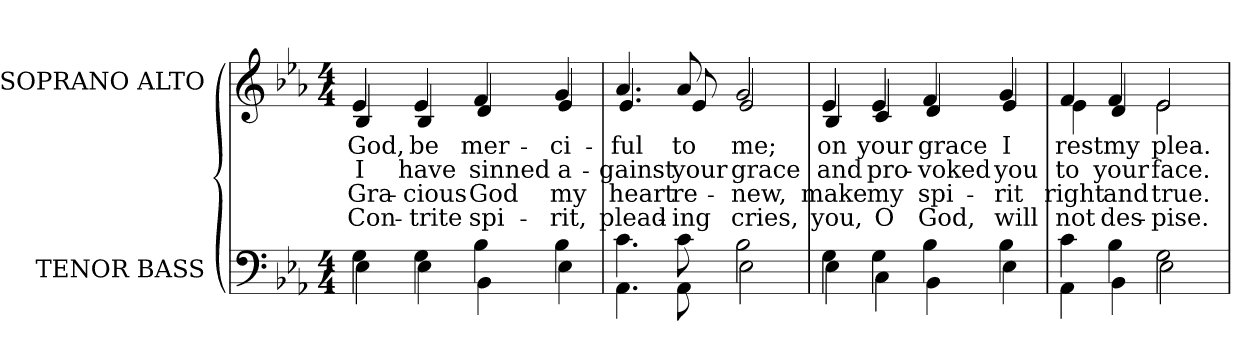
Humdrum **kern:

**kern	**kern	**text	**text	**text	**text
*part2	*part1	*part1	*part1	*part1	*part1
*staff2	*staff1	*staff1	*staff1	*staff1	*staff1
*I"TENOR BASS	*I"SOPRANO ALTO	*	*	*	*
*I'T. B.	*I'S. A.	*	*	*	*
!!LO:PB:g=z
*clefF4	*clefG2	*	*	*	*
*k[b-e-a-]	*k[b-e-a-]	*	*	*	*
*E-:	*E-:	*	*	*	*
*M4/4	*M4/4	*	*	*	*
=	=	=	=	=	=
*^	*	*	*	*	*
!	!	!LO:TX:b:cj:t=1	!	!	!	!
!	!	!LO:TX:b:cj:t=2	!	!	!	!
!	!	!LO:TX:b:cj:t=3	!	!	!	!
!	!	!LO:TX:b:cj:t=4	!	!	!	!
!	!	!	!LO:LY:b:color=#000000	!LO:LY:b:color=#000000	!LO:LY:b:color=#000000	!LO:LY:b:color=#000000
*	*	*^	*	*	*	*
4Gi\	4E-i\	4e-i/	4B-i/	God,	I	Gra-	Con-
!	!	!	!	!LO:LY:b:color=#000000	!LO:LY:b:color=#000000	!LO:LY:b:color=#000000	!LO:LY:b:color=#000000
4Gi\	4E-i\	4e-i/	4B-i/	be	have	-cious	-trite
!	!	!	!	!LO:LY:b:color=#000000	!LO:LY:b:color=#000000	!LO:LY:b:color=#000000	!LO:LY:b:color=#000000
4B-i\	4BB-i\	4fi/	4di/	mer-	sinned	God	spi-
!	!	!	!	!LO:LY:b:color=#000000	!LO:LY:b:color=#000000	!LO:LY:b:color=#000000	!LO:LY:b:color=#000000
4B-i\	4E-i\	4gi/	4e-i/	-ci-	a-	my	-rit,
=1	=1	=1	=1	=1	=1	=1	=1
!	!	!	!	!LO:LY:b:color=#000000	!LO:LY:b:color=#000000	!LO:LY:b:color=#000000	!LO:LY:b:color=#000000
4.ci\	4.AA-i\	4.a-i/	4.e-i/	-ful	-gainst	heart	plead-
!	!	!	!	!LO:LY:b:color=#000000	!LO:LY:b:color=#000000	!LO:LY:b:color=#000000	!LO:LY:b:color=#000000
8ci\	8AA-i\	8a-i/	8e-i/	to	your	re-	-ing
!	!	!	!	!LO:LY:b:color=#000000	!LO:LY:b:color=#000000	!LO:LY:b:color=#000000	!LO:LY:b:color=#000000
2B-i\	2E-i\	2gi/	2e-i/	me;	grace	-new,	cries,
=2	=2	=2	=2	=2	=2	=2	=2
!	!	!	!	!LO:LY:b:color=#000000	!LO:LY:b:color=#000000	!LO:LY:b:color=#000000	!LO:LY:b:color=#000000
4Gi\	4E-i\	4e-i/	4B-i/	on	and	make	you,
!	!	!	!	!LO:LY:b:color=#000000	!LO:LY:b:color=#000000	!LO:LY:b:color=#000000	!LO:LY:b:color=#000000
4Gi\	4Ci\	4e-i/	4ci/	your	pro-	my	O
!	!	!	!	!LO:LY:b:color=#000000	!LO:LY:b:color=#000000	!LO:LY:b:color=#000000	!LO:LY:b:color=#000000
4B-i\	4BB-i\	4fi/	4di/	grace	-voked	spi-	God,
!	!	!	!	!LO:LY:b:color=#000000	!LO:LY:b:color=#000000	!LO:LY:b:color=#000000	!LO:LY:b:color=#000000
4B-i\	4E-i\	4gi/	4e-i/	I	you	-rit	will
=3	=3	=3	=3	=3	=3	=3	=3
!	!	!	!	!LO:LY:b:color=#000000	!LO:LY:b:color=#000000	!LO:LY:b:color=#000000	!LO:LY:b:color=#000000
4ci\	4AA-i\	4fi/	4e-i\	rest	to	right	not
!	!	!	!	!LO:LY:b:color=#000000	!LO:LY:b:color=#000000	!LO:LY:b:color=#000000	!LO:LY:b:color=#000000
4B-i\	4BB-i\	4fi/	4di/	my	your	and	des-
!	!	!	!	!LO:LY:b:color=#000000	!LO:LY:b:color=#000000	!LO:LY:b:color=#000000	!LO:LY:b:color=#000000
2Gi\	2E-i\	2e-i/	2e-i\	plea.	face.	true.	-pise.
*v	*v	*	*	*	*	*	*
*	*v	*v	*	*	*	*
=	=	=	=	=	=
*-	*-	*-	*-	*-	*-
